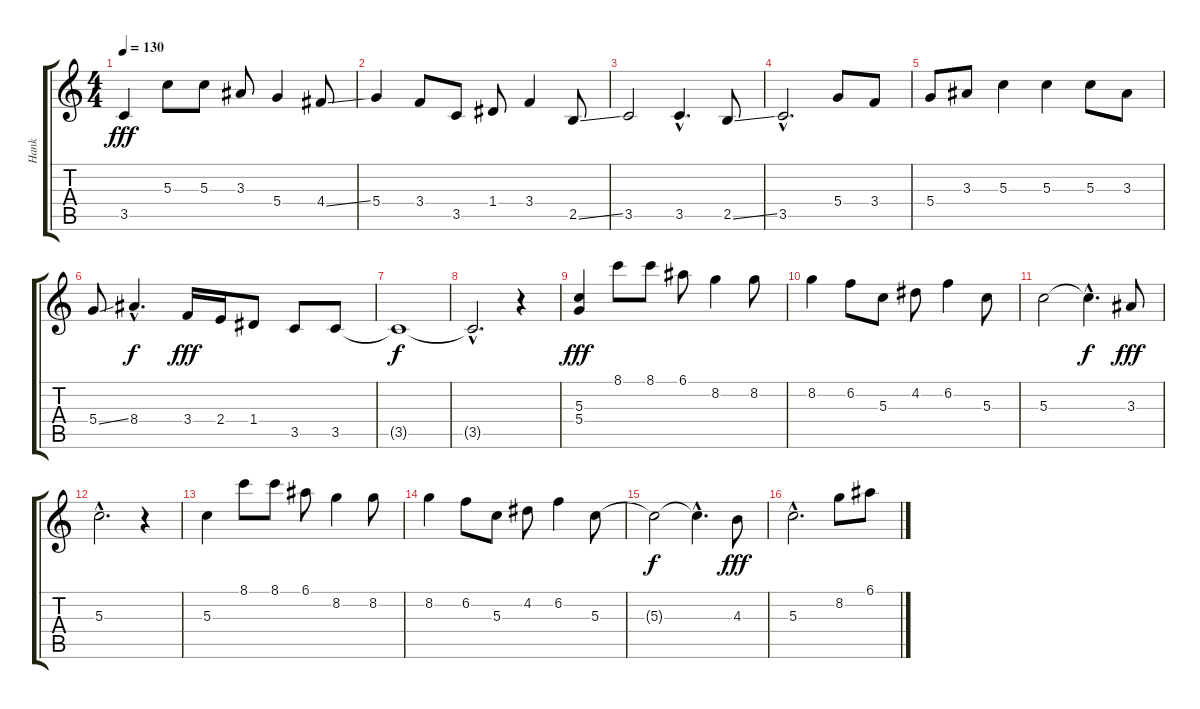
\track ("Hank" "Hank") {instrument electricguitarjazz}
\staff {score tabs}
\tuning (E4 B3 G3 D3 A2 E2) {hide}
\ts (4 4)
\tempo 130
\clef g2
\ks c
3.5.4{dy fff} 5.3.8 5.3.8 3.3.8 5.4.4 4.4{ss}.8 |
5.4.4 3.4.8 3.5.8 1.4.8 3.4.4 2.5{ss}.8 |
3.5.2 3.5{hac}.4{d} 2.5{ss}.8 |
3.5{hac}.2{d} 5.4.8 3.4.8 |
5.4.8 3.3.8 5.3.4 5.3.4 5.3.8 3.3.8 |
5.4{ss}.8 8.4{hac}.4{d dy f} 3.4.16{dy fff} 2.4.16 1.4.8 3.5.8 3.5.8 |
3.5{t}.1{dy f} |
3.5{hac t}.2{d} r.4 |
(5.3 5.4).4{dy fff} 8.1.8 8.1.8 6.1.8 8.2.4 8.2.8 |
8.2.4 6.2.8 5.3.8 4.2.8 6.2.4 5.3.8 |
5.3.2 5.3{hac t}.4{d dy f} 3.3.8{dy fff} |
5.3{hac}.2{d} r.4 |
5.3.4 8.1.8 8.1.8 6.1.8 8.2.4 8.2.8 |
8.2.4 6.2.8 5.3.8 4.2.8 6.2.4 5.3.8 |
5.3{t}.2{dy f} 5.3{hac t}.4{d} 4.3.8{dy fff} |
5.3{hac}.2{d} 8.2.8 6.1.8
